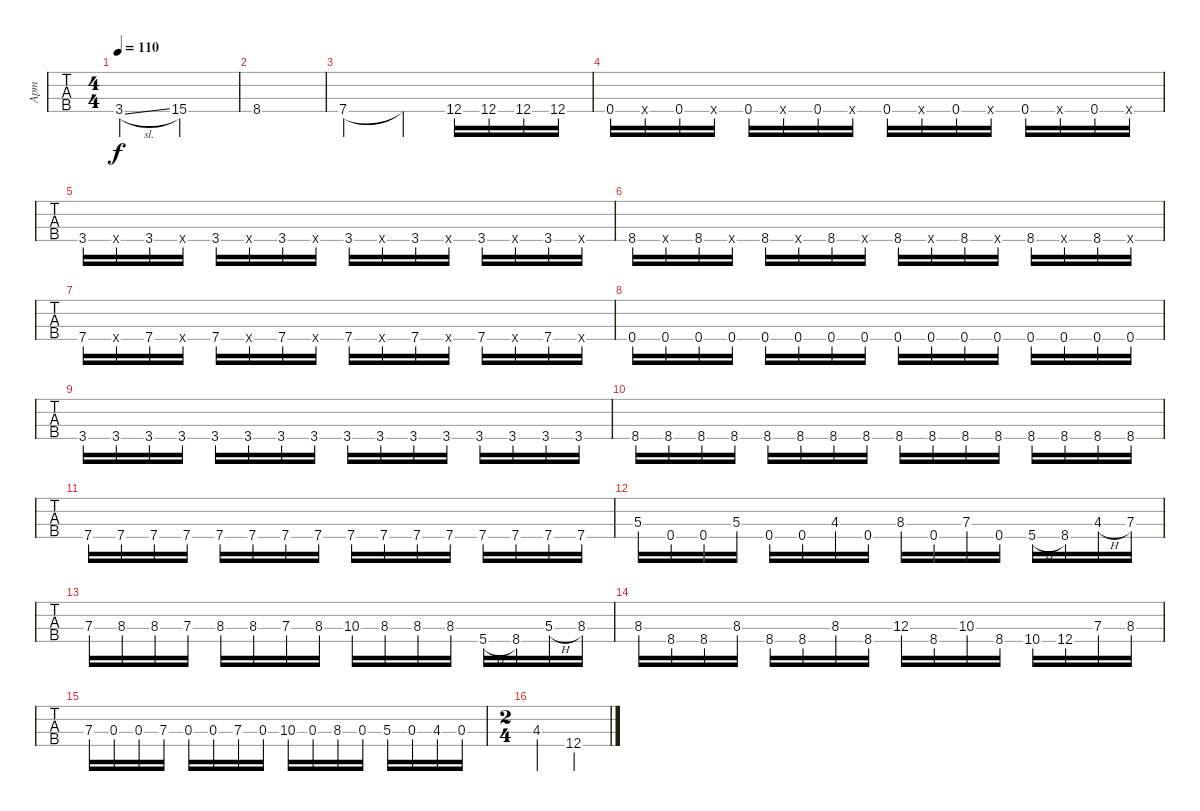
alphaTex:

\track ("Арт" "Арт") {instrument electricbassfinger}
\staff {tabs}
\tuning (Gb2 Db2 Ab1 Db1) {hide}
\ts (4 4)
\tempo 110
\clef f4
\ks c
3.4{sl}.2{dy f} 15.4.2 |
8.4.1 |
7.4.2 7.4{t}.4 12.4.16 12.4.16 12.4.16 12.4.16 |
0.4.16 0.4{x}.16 0.4.16 0.4{x}.16 0.4.16 0.4{x}.16 0.4.16 0.4{x}.16 0.4.16 0.4{x}.16 0.4.16 0.4{x}.16 0.4.16 0.4{x}.16 0.4.16 0.4{x}.16 |
3.4.16 3.4{x}.16 3.4.16 3.4{x}.16 3.4.16 3.4{x}.16 3.4.16 3.4{x}.16 3.4.16 3.4{x}.16 3.4.16 3.4{x}.16 3.4.16 3.4{x}.16 3.4.16 3.4{x}.16 |
8.4.16 8.4{x}.16 8.4.16 8.4{x}.16 8.4.16 8.4{x}.16 8.4.16 8.4{x}.16 8.4.16 8.4{x}.16 8.4.16 8.4{x}.16 8.4.16 8.4{x}.16 8.4.16 8.4{x}.16 |
7.4.16 7.4{x}.16 7.4.16 7.4{x}.16 7.4.16 7.4{x}.16 7.4.16 7.4{x}.16 7.4.16 7.4{x}.16 7.4.16 7.4{x}.16 7.4.16 7.4{x}.16 7.4.16 7.4{x}.16 |
0.4.16 0.4.16 0.4.16 0.4.16 0.4.16 0.4.16 0.4.16 0.4.16 0.4.16 0.4.16 0.4.16 0.4.16 0.4.16 0.4.16 0.4.16 0.4.16 |
3.4.16 3.4.16 3.4.16 3.4.16 3.4.16 3.4.16 3.4.16 3.4.16 3.4.16 3.4.16 3.4.16 3.4.16 3.4.16 3.4.16 3.4.16 3.4.16 |
8.4.16 8.4.16 8.4.16 8.4.16 8.4.16 8.4.16 8.4.16 8.4.16 8.4.16 8.4.16 8.4.16 8.4.16 8.4.16 8.4.16 8.4.16 8.4.16 |
7.4.16 7.4.16 7.4.16 7.4.16 7.4.16 7.4.16 7.4.16 7.4.16 7.4.16 7.4.16 7.4.16 7.4.16 7.4.16 7.4.16 7.4.16 7.4.16 |
5.3.16 0.4.16 0.4.16 5.3.16 0.4.16 0.4.16 4.3.16 0.4.16 8.3.16 0.4.16 7.3.16 0.4.16 5.4{h}.16 8.4.16 4.3{h}.16 7.3.16 |
7.3.16 8.3.16 8.3.16 7.3.16 8.3.16 8.3.16 7.3.16 8.3.16 10.3.16 8.3.16 8.3.16 8.3.16 5.4{h}.16 8.4.16 5.3{h}.16 8.3.16 |
8.3.16 8.4.16 8.4.16 8.3.16 8.4.16 8.4.16 8.3.16 8.4.16 12.3.16 8.4.16 10.3.16 8.4.16 10.4.16 12.4.16 7.3.16 8.3.16 |
7.3.16 0.3.16 0.3.16 7.3.16 0.3.16 0.3.16 7.3.16 0.3.16 10.3.16 0.3.16 8.3.16 0.3.16 5.3.16 0.3.16 4.3.16 0.3.16 |
\ts (2 4)
4.3.4 12.4{sl}.4
